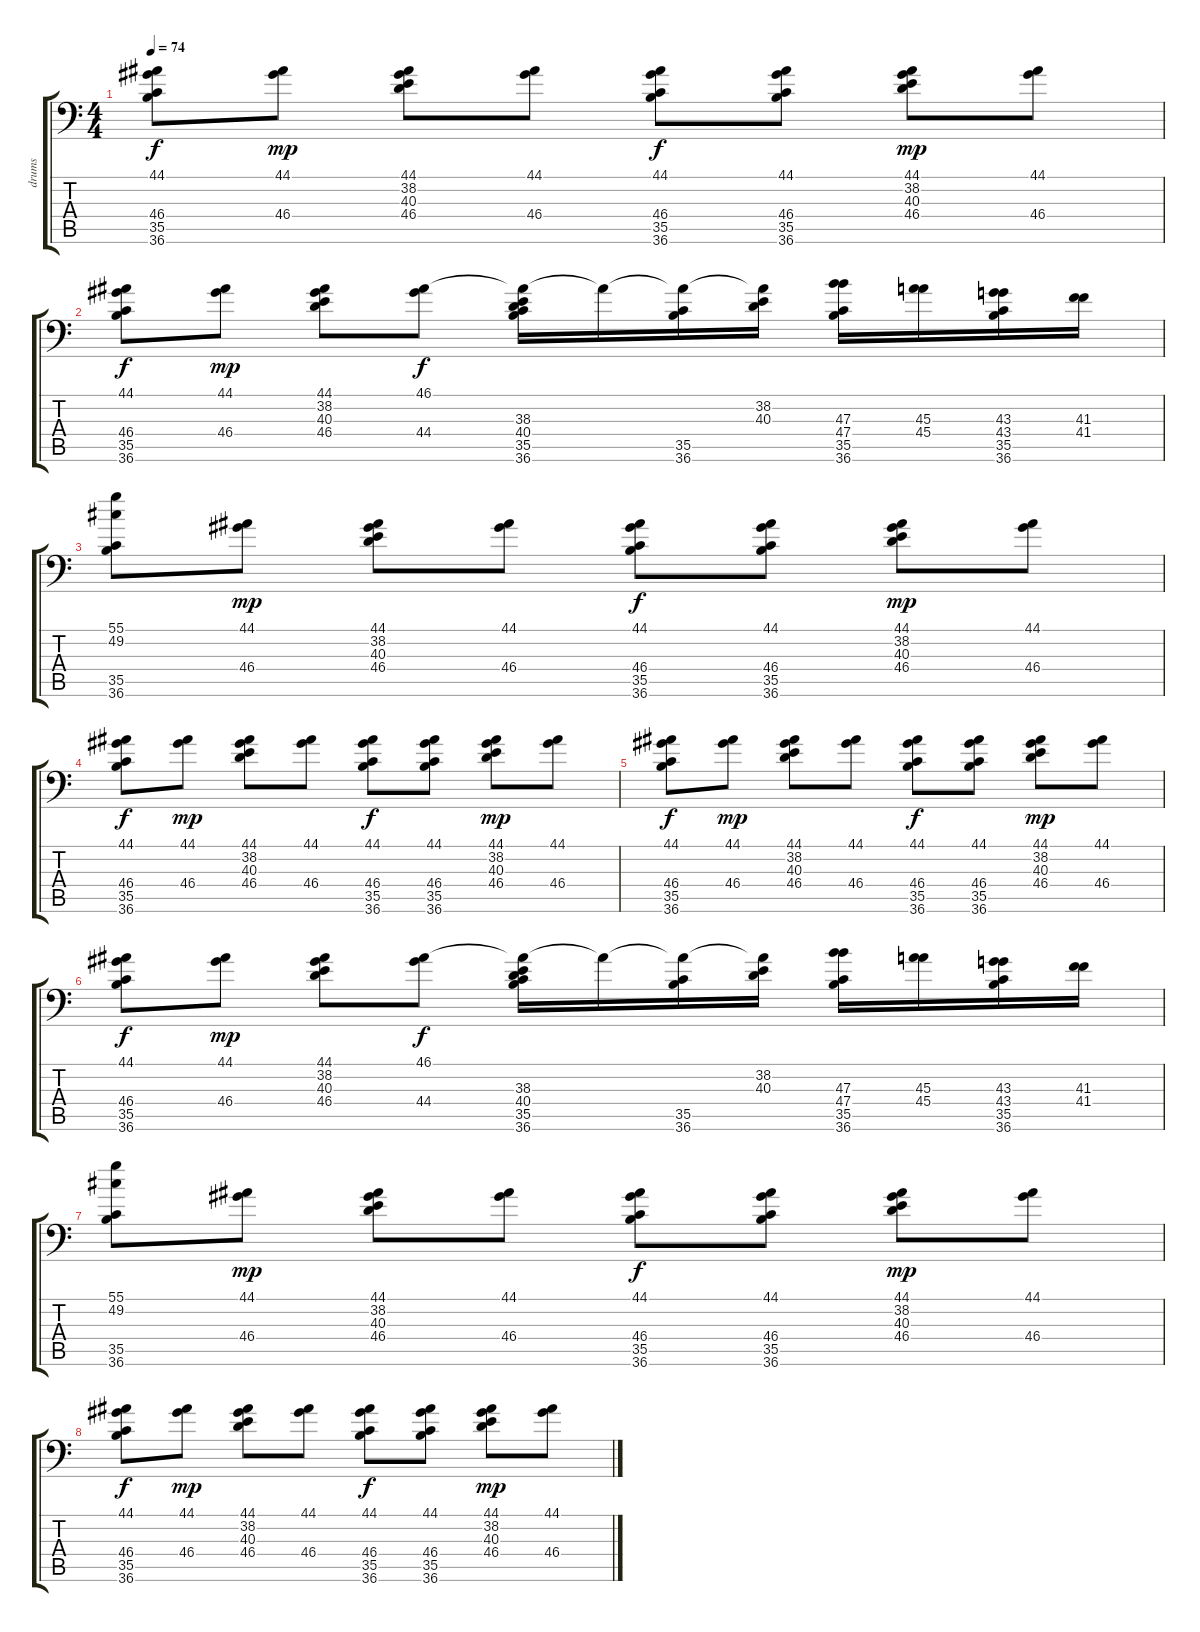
\track ("drums" "drums") {instrument acousticgrandpiano}
\staff {score tabs}
\tuning (C-1 C-1 C-1 C-1 C-1 C-1) {hide}
\ts (4 4)
\tempo 74
\clef f4
\ks c
(44.1 46.4 35.5 36.6).8{dy f} (44.1 46.4).8{dy mp} (44.1 38.2 40.3 46.4).8 (44.1 46.4).8 (44.1 46.4 35.5 36.6).8{dy f} (44.1 46.4 35.5 36.6).8 (44.1 38.2 40.3 46.4).8{dy mp} (44.1 46.4).8 |
(44.1 46.4 35.5 36.6).8{dy f} (44.1 46.4).8{dy mp} (44.1 38.2 40.3 46.4).8 (46.1 44.4).8{dy f} (46.1{t} 38.3 40.4 35.5 36.6).16 46.1{t}.16 (46.1{t} 35.5 36.6).16 (46.1{t} 38.2 40.3).16 (47.3 47.4 35.5 36.6).16 (45.3 45.4).16 (43.3 43.4 35.5 36.6).16 (41.3 41.4).16 |
(55.1 49.2 35.5 36.6).8 (44.1 46.4).8{dy mp} (44.1 38.2 40.3 46.4).8 (44.1 46.4).8 (44.1 46.4 35.5 36.6).8{dy f} (44.1 46.4 35.5 36.6).8 (44.1 38.2 40.3 46.4).8{dy mp} (44.1 46.4).8 |
(44.1 46.4 35.5 36.6).8{dy f} (44.1 46.4).8{dy mp} (44.1 38.2 40.3 46.4).8 (44.1 46.4).8 (44.1 46.4 35.5 36.6).8{dy f} (44.1 46.4 35.5 36.6).8 (44.1 38.2 40.3 46.4).8{dy mp} (44.1 46.4).8 |
(44.1 46.4 35.5 36.6).8{dy f} (44.1 46.4).8{dy mp} (44.1 38.2 40.3 46.4).8 (44.1 46.4).8 (44.1 46.4 35.5 36.6).8{dy f} (44.1 46.4 35.5 36.6).8 (44.1 38.2 40.3 46.4).8{dy mp} (44.1 46.4).8 |
(44.1 46.4 35.5 36.6).8{dy f} (44.1 46.4).8{dy mp} (44.1 38.2 40.3 46.4).8 (46.1 44.4).8{dy f} (46.1{t} 38.3 40.4 35.5 36.6).16 46.1{t}.16 (46.1{t} 35.5 36.6).16 (46.1{t} 38.2 40.3).16 (47.3 47.4 35.5 36.6).16 (45.3 45.4).16 (43.3 43.4 35.5 36.6).16 (41.3 41.4).16 |
(55.1 49.2 35.5 36.6).8 (44.1 46.4).8{dy mp} (44.1 38.2 40.3 46.4).8 (44.1 46.4).8 (44.1 46.4 35.5 36.6).8{dy f} (44.1 46.4 35.5 36.6).8 (44.1 38.2 40.3 46.4).8{dy mp} (44.1 46.4).8 |
(44.1 46.4 35.5 36.6).8{dy f} (44.1 46.4).8{dy mp} (44.1 38.2 40.3 46.4).8 (44.1 46.4).8 (44.1 46.4 35.5 36.6).8{dy f} (44.1 46.4 35.5 36.6).8 (44.1 38.2 40.3 46.4).8{dy mp} (44.1 46.4).8
